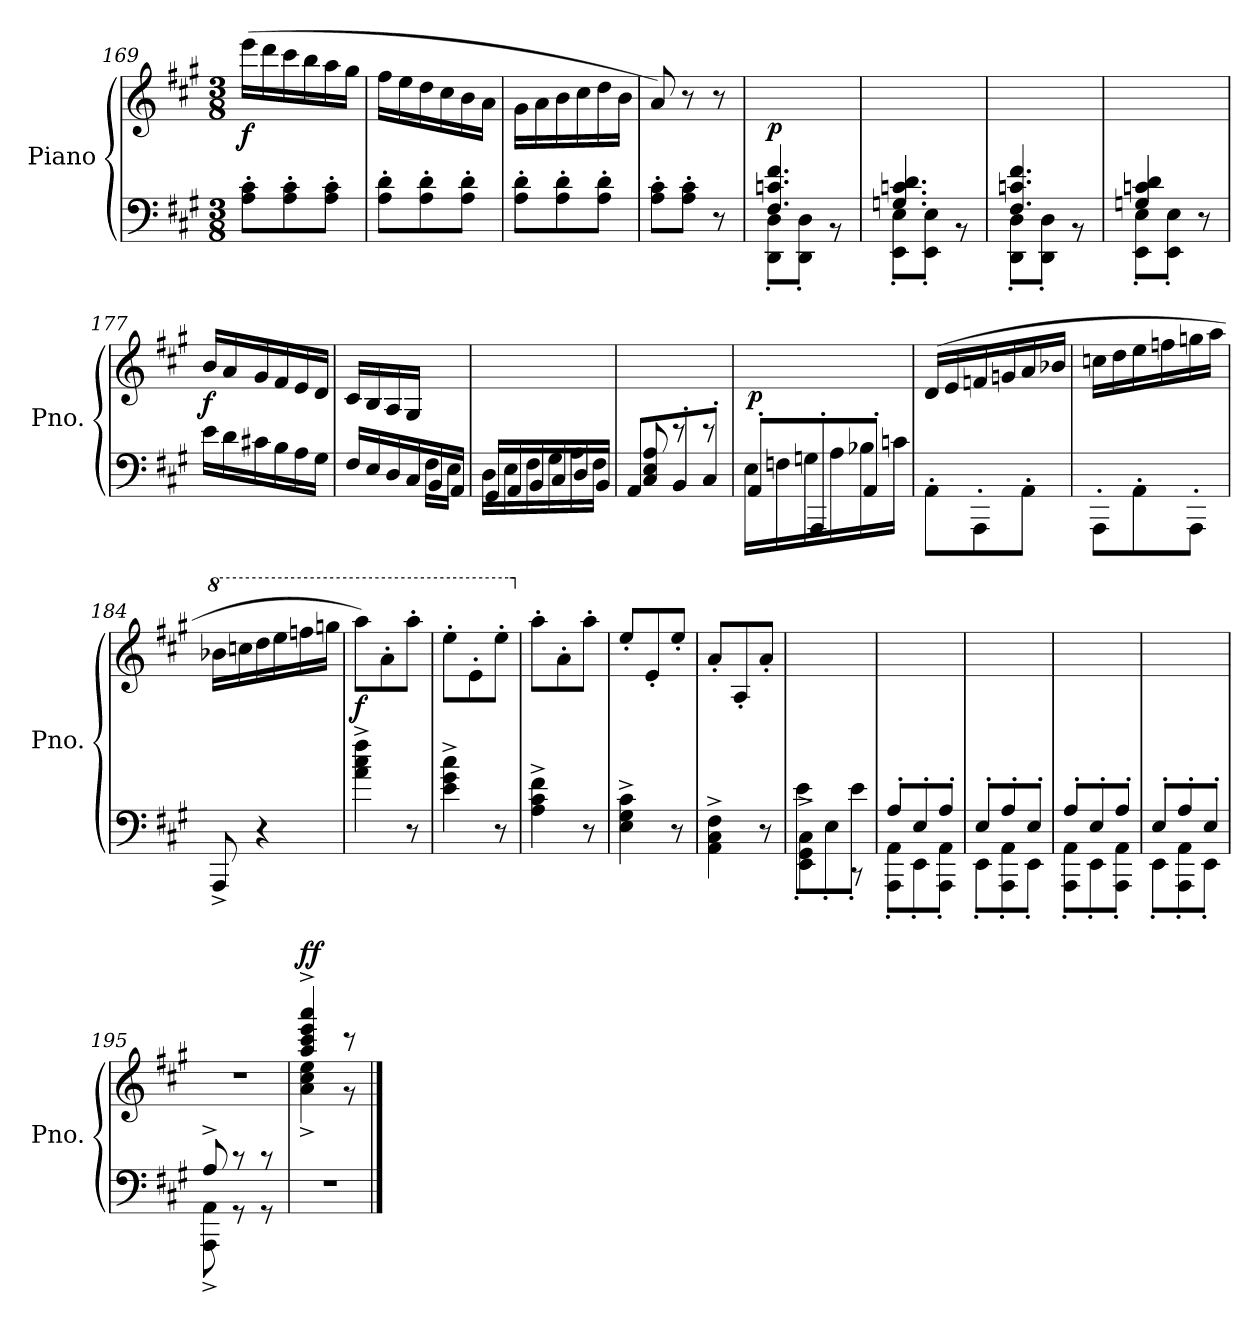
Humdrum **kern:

**kern	**kern	**dynam
*part1	*part1	*part1
*staff2	*staff1	*staff1/2
*I"Piano	*	*
*I'Pno.	*	*
*clefF4	*clefG2	*
*k[f#c#g#]	*k[f#c#g#]	*
*M3/8	*M3/8	*
=169	=169	=169
!	!	!LO:DY:b
8A\' 8c#\'L	(>16eee\LL	f
.	16ddd\	.
8A\' 8c#\'	16ccc#\	.
.	16bb\	.
8A\' 8c#\'J	16aa\	.
.	16gg#\JJ	.
=170	=170	=170
8A\' 8d\'L	16ff#\LL	.
.	16ee\	.
8A\' 8d\'	16dd\	.
.	16cc#\	.
8A\' 8d\'J	16b\	.
.	16a\JJ	.
=171	=171	=171
8A\' 8d\'L	16g#\LL	.
.	16a\	.
8A\' 8d\'	16b\	.
.	16cc#\	.
8A\' 8d\'J	16dd\	.
.	16b\JJ	.
=172	=172	=172
8A\' 8c#\'L	8a/)	.
8A\' 8c#\'J	8r	.
8r	8r	.
!!LO:LB:g=z
=173	=173	=173
*^	*	*
!	!	!	!LO:DY:a=2
4.F#/ 4.cn/ 4.f#/	8DD\' 8D\'L	4.ryy	p
.	8DD\' 8D\'J	.	.
.	8r	.	.
=174	=174	=174	=174
4.Gn/ 4.cn/ 4.d/	8EE\' 8E\'L	4.ryy	.
.	8EE\' 8E\'J	.	.
.	8r	.	.
=175	=175	=175	=175
4.F#/ 4.cn/ 4.f#/	8DD\' 8D\'L	4.ryy	.
.	8DD\' 8D\'J	.	.
.	8r	.	.
=176	=176	=176	=176
4Gn/ 4cn/ 4d/	8EE\' 8E\'L	4.ryy	.
.	8EE\' 8E\'J	.	.
8r	8ryy	.	.
=177	=177	=177	=177
!	!	!	!LO:DY:b
*v	*v	*	*
16e<\LL	(>16b/LL	f
16d\	16a/	.
16c#X<\	16g#/	.
16B<\	16f#/	.
16A\	16e/	.
16G#<\JJ	16d/JJ	.
=178	=178	=178
*^	*	*
16F#</LL	4ryy	16c#/LL	.
16E</	.	16B/	.
16D/	.	16A/	.
16C#/	.	16G#/JJ	.
16BB/	16F#\LL	8ryy	.
16AA/JJ	16E\JJ)	.	.
=179	=179	=179	=179
16GG#/LL	16D<\LL	4.ryy	.
16AA/	16E<\	.	.
16BB/	16F#\	.	.
16C#/	16G#\	.	.
16D/	16A\	.	.
16BB/JJ	16F#\JJ	.	.
!!LO:PB:g=z
=180	=180	=180	=180
8AA/L	8C#/ 8E/ 8A/	4.ryy	.
8BB'/	8re	.	.
8C#'/J	8re	.	.
=181	=181	=181	=181
!	!	!	!LO:DY:b
8AA'/L	16E<\LL	4.ryy	p
.	16Fn\	.	.
8AAA'/	16Gn<\	.	.
.	16A<\	.	.
8AA'/J	16B-X\	.	.
.	16cn\JJ	.	.
*v	*v	*	*
=182	=182	=182
8AA'\L	(>16d/LL	.
.	16e/	.
8AAA'\	16fn/	.
.	16gn/	.
8AA'\J	16a/	.
.	16b-X/JJ	.
=183	=183	=183
8AAA'\L	16ccn\LL	.
.	16dd\	.
8AA'\	16ee\	.
.	16ffn\	.
8AAA'\J	16ggn\	.
.	16aa\JJ	.
=184	=184	=184
*	*8va	*
8AAA^/	16bb-X\LL	.
.	16cccn\	.
4r	16ddd\	.
.	16eee\	.
.	16fffn\	.
.	16gggn\JJ	.
=185	=185	=185
!	!	!LO:DY:b
4a\^ 4cc#\^ 4ff#\^	8aaa\L)	f
.	8aa'\	.
8r	8aaa'\J	.
=186	=186	=186
4e\^ 4g#\^ 4cc#\^	8eee'\L	.
.	8ee'\	.
8r	8eee'\J	.
!!LO:LB:g=z
=187	=187	=187
*	*X8va	*
4A\^ 4c#\^ 4f#\^	8aa'\L	.
.	8a'\	.
8r	8aa'\J	.
=188	=188	=188
4E\^ 4G#\^ 4c#\^	8ee'/L	.
.	8e'/	.
8r	8ee'/J	.
=189	=189	=189
4AA\^ 4C#\^ 4F#\^	8a'/L	.
.	8A'/	.
8r	8a'/J	.
=190	=190	=190
*^	*	*
4EE\^ 4GG#\^ 4C#\^	8e'\L	4.ryy	.
.	8E'\	.	.
8rCC	8e'\J	.	.
=191	=191	=191	=191
8A'/L	8AAA\' 8AA\'L	4.ryy	.
8E'/	8EE'\	.	.
8A'/J	8AAA\' 8AA\'J	.	.
=192	=192	=192	=192
8E'/L	8EE'\L	4.ryy	.
8A'/	8AAA\' 8AA\'	.	.
8E'/J	8EE'\J	.	.
=193	=193	=193	=193
8A'/L	8AAA\' 8AA\'L	4.ryy	.
8E'/	8EE'\	.	.
8A'/J	8AAA\' 8AA\'J	.	.
=194	=194	=194	=194
8E'/L	8EE'\L	4.ryy	.
8A'/	8AAA\' 8AA\'	.	.
8E'/J	8EE'\J	.	.
=195	=195	=195	=195
8A^/	8AAA\^ 8AA\^	4.r	.
8r	8r	.	.
8r	8r	.	.
=196	=196	=196	=196
*	*	*^	*
!	!	!	!	!LO:DY:a
*v	*v	*	*	*
4.r	4aa/^ 4ccc#/^ 4eee/^ 4aaa/^	4a\^ 4cc#\^ 4ee\^	ff
.	8r	8r	.
*	*v	*v	*
==	==	==
*-	*-	*-
